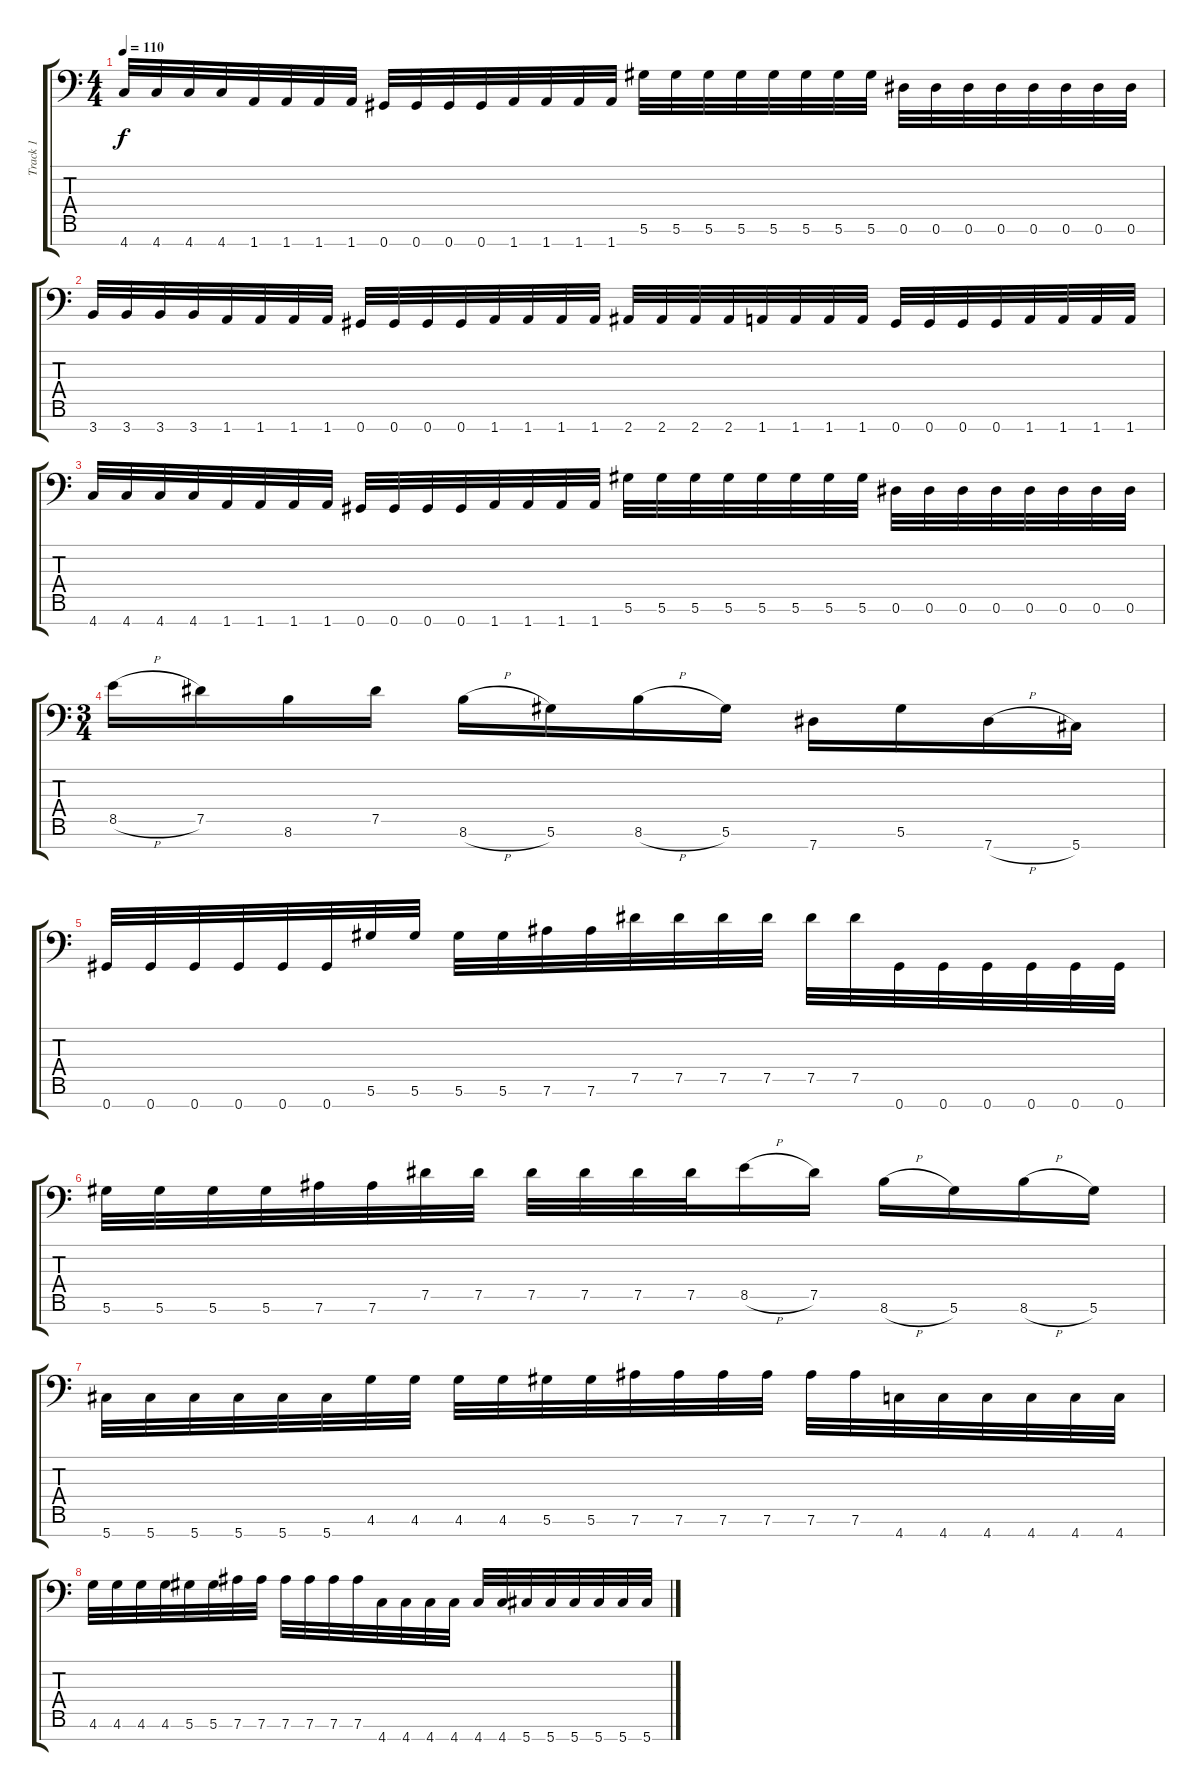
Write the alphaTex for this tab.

\track ("Track 1" "Track 1") {instrument distortionguitar}
\staff {score tabs}
\tuning (Eb4 Bb3 Gb3 Db3 Ab2 Eb2 Ab1) {hide}
\ts (4 4)
\tempo 110
\clef f4
\ks c
4.7.32{dy f} 4.7.32 4.7.32 4.7.32 1.7.32 1.7.32 1.7.32 1.7.32 0.7.32 0.7.32 0.7.32 0.7.32 1.7.32 1.7.32 1.7.32 1.7.32 5.6.32 5.6.32 5.6.32 5.6.32 5.6.32 5.6.32 5.6.32 5.6.32 0.6.32 0.6.32 0.6.32 0.6.32 0.6.32 0.6.32 0.6.32 0.6.32 |
3.7.32 3.7.32 3.7.32 3.7.32 1.7.32 1.7.32 1.7.32 1.7.32 0.7.32 0.7.32 0.7.32 0.7.32 1.7.32 1.7.32 1.7.32 1.7.32 2.7.32 2.7.32 2.7.32 2.7.32 1.7.32 1.7.32 1.7.32 1.7.32 0.7.32 0.7.32 0.7.32 0.7.32 1.7.32 1.7.32 1.7.32 1.7.32 |
4.7.32 4.7.32 4.7.32 4.7.32 1.7.32 1.7.32 1.7.32 1.7.32 0.7.32 0.7.32 0.7.32 0.7.32 1.7.32 1.7.32 1.7.32 1.7.32 5.6.32 5.6.32 5.6.32 5.6.32 5.6.32 5.6.32 5.6.32 5.6.32 0.6.32 0.6.32 0.6.32 0.6.32 0.6.32 0.6.32 0.6.32 0.6.32 |
\ts (3 4)
8.5{h}.16 7.5.16 8.6.16 7.5.16 8.6{h}.16 5.6.16 8.6{h}.16 5.6.16 7.7.16 5.6.16 7.7{h}.16 5.7.16 |
0.7.32 0.7.32 0.7.32 0.7.32 0.7.32 0.7.32 5.6.32 5.6.32 5.6.32 5.6.32 7.6.32 7.6.32 7.5.32 7.5.32 7.5.32 7.5.32 7.5.32 7.5.32 0.7.32 0.7.32 0.7.32 0.7.32 0.7.32 0.7.32 |
5.6.32 5.6.32 5.6.32 5.6.32 7.6.32 7.6.32 7.5.32 7.5.32 7.5.32 7.5.32 7.5.32 7.5.32 8.5{h}.16 7.5.16 8.6{h}.16 5.6.16 8.6{h}.16 5.6.16 |
5.7.32 5.7.32 5.7.32 5.7.32 5.7.32 5.7.32 4.6.32 4.6.32 4.6.32 4.6.32 5.6.32 5.6.32 7.6.32 7.6.32 7.6.32 7.6.32 7.6.32 7.6.32 4.7.32 4.7.32 4.7.32 4.7.32 4.7.32 4.7.32 |
4.6.32 4.6.32 4.6.32 4.6.32 5.6.32 5.6.32 7.6.32 7.6.32 7.6.32 7.6.32 7.6.32 7.6.32 4.7.32 4.7.32 4.7.32 4.7.32 4.7.32 4.7.32 5.7.32 5.7.32 5.7.32 5.7.32 5.7.32 5.7.32
